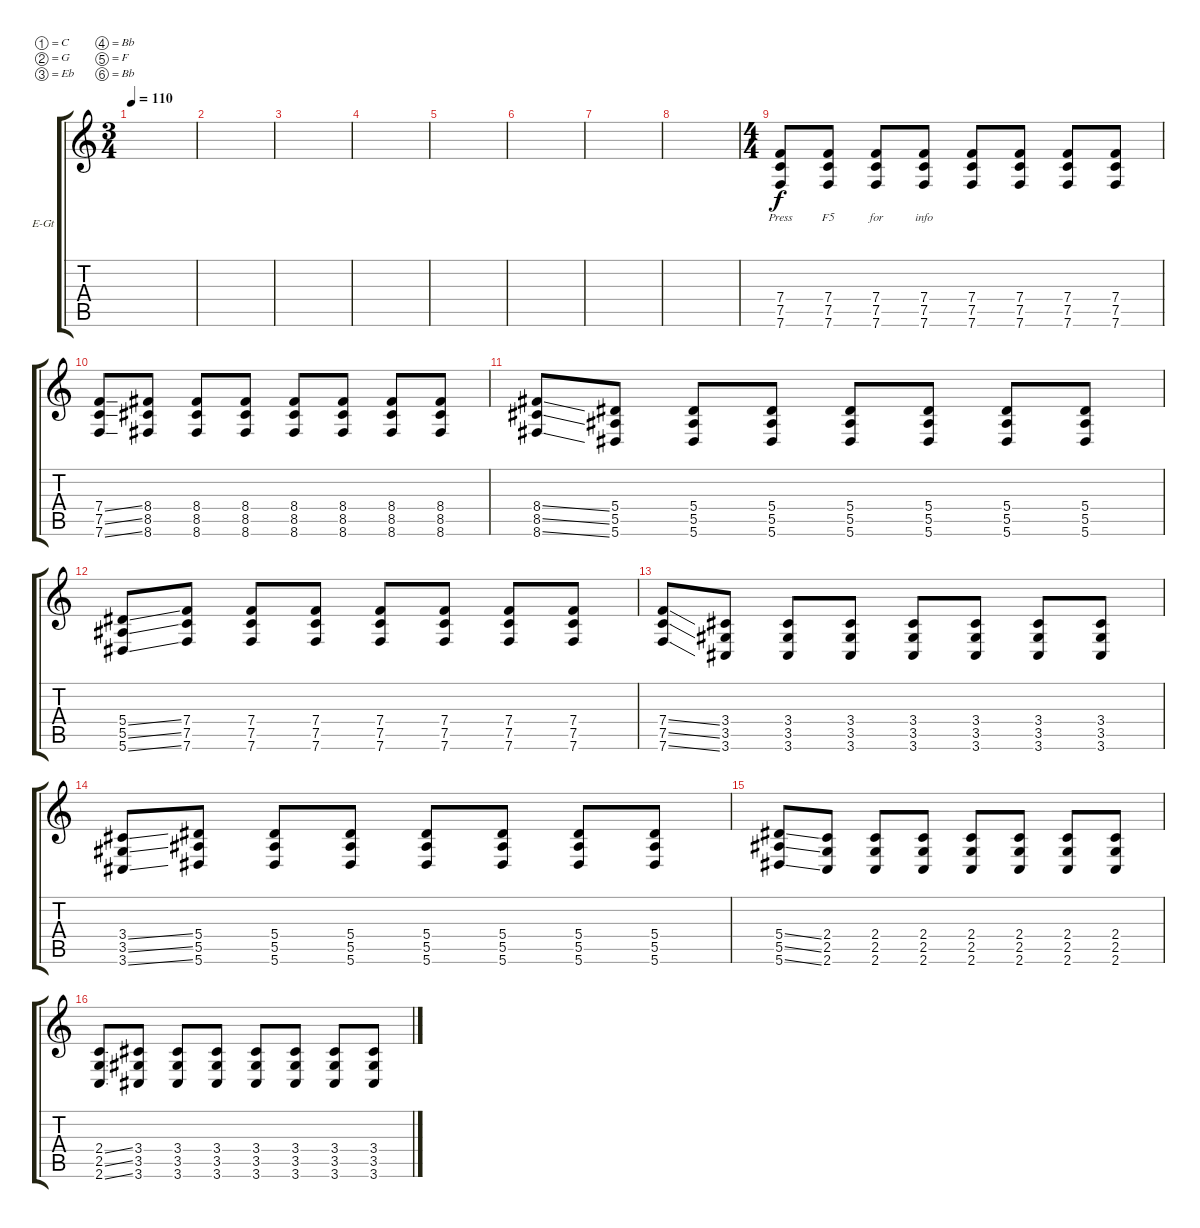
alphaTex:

\bracketExtendMode groupsimilarinstruments
\firstSystemTrackNameOrientation horizontal
\otherSystemsTrackNameOrientation horizontal
\track ("Rhythm Guitar L" "E-Gt") {instrument distortionguitar}
\staff {score tabs}
\tuning (C4 G3 Eb3 Bb2 F2 Bb1)
\ts (3 4)
\tempo 110
\clef g2
\ks c
|
|
|
|
|
|
|
|
\ts (4 4)
(7.6 7.5 7.4).8{lyrics (0 "Press") lyrics (1 "") lyrics (2 "") lyrics (3 "") lyrics (4 "")} (7.6 7.5 7.4).8{lyrics (0 "F5") lyrics (1 "") lyrics (2 "") lyrics (3 "") lyrics (4 "")} (7.6 7.5 7.4).8{lyrics (0 "for") lyrics (1 "") lyrics (2 "") lyrics (3 "") lyrics (4 "")} (7.6 7.5 7.4).8{lyrics (0 "info") lyrics (1 "") lyrics (2 "") lyrics (3 "") lyrics (4 "")} (7.6 7.5 7.4).8 (7.6 7.5 7.4).8 (7.6 7.5 7.4).8 (7.6 7.5 7.4).8 |
(7.6{ss} 7.5{ss} 7.4{ss}).8 (8.6 8.5 8.4).8 (8.6 8.5 8.4).8 (8.6 8.5 8.4).8 (8.6 8.5 8.4).8 (8.6 8.5 8.4).8 (8.6 8.5 8.4).8 (8.6 8.5 8.4).8 |
(8.6{ss} 8.5{ss} 8.4{ss}).8 (5.6 5.5 5.4).8 (5.6 5.5 5.4).8 (5.6 5.5 5.4).8 (5.6 5.5 5.4).8 (5.6 5.5 5.4).8 (5.6 5.5 5.4).8 (5.6 5.5 5.4).8 |
(5.6{ss} 5.5{ss} 5.4{ss}).8 (7.6 7.5 7.4).8 (7.6 7.5 7.4).8 (7.6 7.5 7.4).8 (7.6 7.5 7.4).8 (7.6 7.5 7.4).8 (7.6 7.5 7.4).8 (7.6 7.5 7.4).8 |
(7.6{ss} 7.5{ss} 7.4{ss}).8 (3.6 3.5 3.4).8 (3.6 3.5 3.4).8 (3.6 3.5 3.4).8 (3.6 3.5 3.4).8 (3.6 3.5 3.4).8 (3.6 3.5 3.4).8 (3.6 3.5 3.4).8 |
(3.6{ss} 3.5{ss} 3.4{ss}).8 (5.6 5.5 5.4).8 (5.6 5.5 5.4).8 (5.6 5.5 5.4).8 (5.6 5.5 5.4).8 (5.6 5.5 5.4).8 (5.6 5.5 5.4).8 (5.6 5.5 5.4).8 |
(5.6{ss} 5.5{ss} 5.4{ss}).8 (2.6 2.5 2.4).8 (2.6 2.5 2.4).8 (2.6 2.5 2.4).8 (2.6 2.5 2.4).8 (2.6 2.5 2.4).8 (2.6 2.5 2.4).8 (2.6 2.5 2.4).8 |
(2.6{ss} 2.5{ss} 2.4{ss}).8 (3.6 3.5 3.4).8 (3.6 3.5 3.4).8 (3.6 3.5 3.4).8 (3.6 3.5 3.4).8 (3.6 3.5 3.4).8 (3.6 3.5 3.4).8 (3.6 3.5 3.4).8
